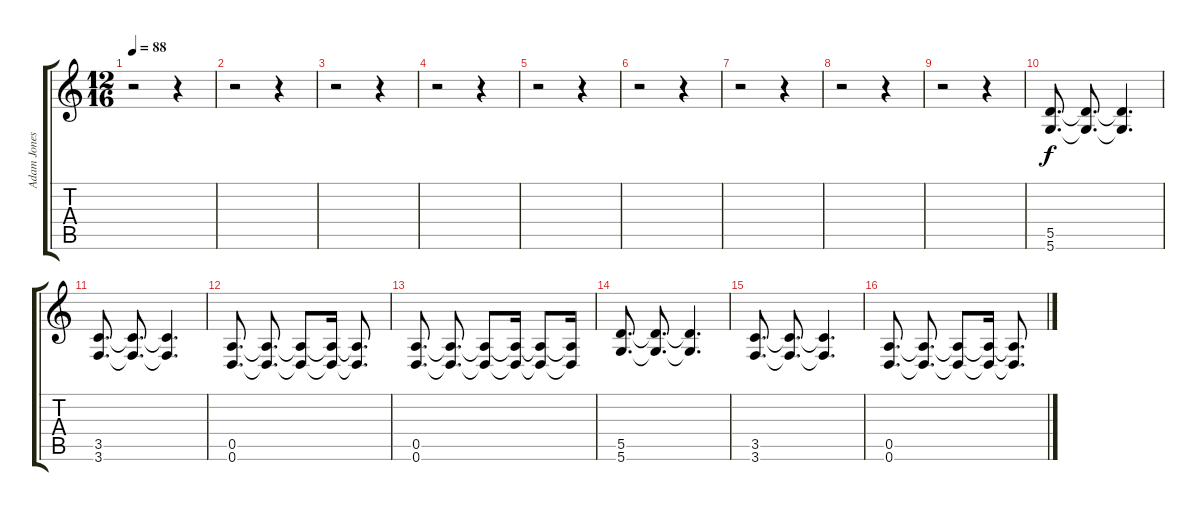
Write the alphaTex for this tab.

\track ("Adam Jones " "Adam Jones") {instrument distortionguitar}
\staff {score tabs}
\tuning (E4 B3 G3 D3 A2 D2) {hide}
\ts (12 16)
\tempo 88
\clef g2
\ks c
r.2{dy f} r.4 |
r.2 r.4 |
r.2 r.4 |
r.2 r.4 |
r.2 r.4 |
r.2 r.4 |
r.2 r.4 |
r.2 r.4 |
r.2 r.4 |
(5.5 5.6).8{d} (5.5{t} 5.6{t}).8{d} (5.5{t} 5.6{t}).4{d} |
(3.5 3.6).8{d} (3.5{t} 3.6{t}).8{d} (3.5{t} 3.6{t}).4{d} |
(0.5 0.6).8{d} (0.5{t} 0.6{t}).8{d} (0.5{t} 0.6{t}).8 (0.5{t} 0.6{t}).16 (0.5{t} 0.6{t}).8{d} |
(0.5 0.6).8{d} (0.5{t} 0.6{t}).8{d} (0.5{t} 0.6{t}).8 (0.5{t} 0.6{t}).16 (0.5{t} 0.6{t}).8 (0.5{t} 0.6{t}).16 |
(5.5 5.6).8{d} (5.5{t} 5.6{t}).8{d} (5.5{t} 5.6{t}).4{d} |
(3.5 3.6).8{d} (3.5{t} 3.6{t}).8{d} (3.5{t} 3.6{t}).4{d} |
(0.5 0.6).8{d} (0.5{t} 0.6{t}).8{d} (0.5{t} 0.6{t}).8 (0.5{t} 0.6{t}).16 (0.5{t} 0.6{t}).8{d}
